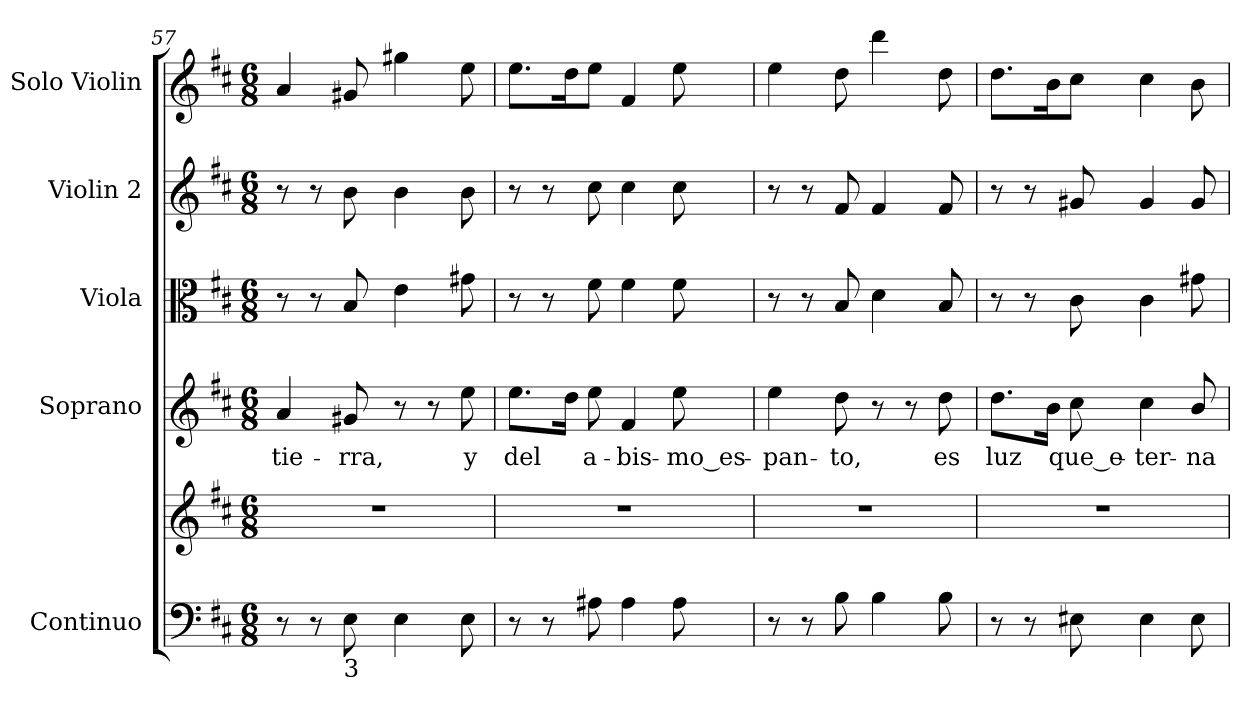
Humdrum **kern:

**kern	**kern	**kern	**text	**kern	**kern	**kern
*part5	*part5	*part4	*part4	*part3	*part2	*part1
*staff6	*staff5	*staff4	*staff4	*staff3	*staff2	*staff1
*I"Continuo	*	*I"Soprano	*	*I"Viola	*I"Violin 2	*I"Solo Violin
*I'Cont.	*	*I'S.	*	*I'Vla.	*I'Vln. 2	*I'Vln.
*clefF4	*clefG2	*clefG2	*	*clefC3	*clefG2	*clefG2
*k[f#c#]	*k[f#c#]	*k[f#c#]	*	*k[f#c#]	*k[f#c#]	*k[f#c#]
*D:	*D:	*D:	*	*D:	*D:	*D:
*M6/8	*M6/8	*M6/8	*	*M6/8	*M6/8	*M6/8
=57	=57	=57	=57	=57	=57	=57
!	!LO:N:vis=1	!	!	!	!	!
!	!	!	!LO:LY:b:color=#000000	!	!	!
8r	2.r	4ai/	tie-	8r	8r	4ai/
8r	.	.	.	8r	8r	.
!LO:TX:b:t=3	!	!	!	!	!	!
!	!	!	!LO:LY:b:color=#000000	!	!	!
8Ei\	.	8g#Xi/	-rra,	8Bi/	8bi\	8g#Xi/
4Ei\	.	8r	.	4ei\	4bi\	4gg#Xi\
.	.	8r	.	.	.	.
!	!	!	!LO:LY:b:color=#000000	!	!	!
8Ei\	.	8eei\	y	8g#Xi\	8bi\	8eei\
=58	=58	=58	=58	=58	=58	=58
!	!LO:N:vis=1	!	!	!	!	!
!	!	!	!LO:LY:b:color=#000000	!	!	!
8r	2.r	8.eei\L	del	8r	8r	8.eei\L
8r	.	.	.	8r	8r	.
.	.	16ddi\Jk	.	.	.	16ddi\k
!	!	!	!LO:LY:b:color=#000000	!	!	!
8A#Xi\	.	8eei\	a-	8f#i\	8cc#i\	8eei\J
!	!	!	!LO:LY:b:color=#000000	!	!	!
4A#i\	.	4f#i/	-bis-	4f#i\	4cc#i\	4f#i/
!	!	!	!LO:LY:b:color=#000000	!	!	!
8A#i\	.	8eei\	-mo_es-	8f#i\	8cc#i\	8eei\
!!LO:LB:g=z
=59	=59	=59	=59	=59	=59	=59
!	!LO:N:vis=1	!	!	!	!	!
!	!	!	!LO:LY:b:color=#000000	!	!	!
8r	2.r	4eei\	-pan-	8r	8r	4eei\
8r	.	.	.	8r	8r	.
!	!	!	!LO:LY:b:color=#000000	!	!	!
8Bi\	.	8ddi\	-to,	8Bi/	8f#i/	8ddi\
4Bi\	.	8r	.	4di\	4f#i/	4dddi\
.	.	8r	.	.	.	.
!	!	!	!LO:LY:b:color=#000000	!	!	!
8Bi\	.	8ddi\	es	8Bi/	8f#i/	8ddi\
=60	=60	=60	=60	=60	=60	=60
!	!LO:N:vis=1	!	!	!	!	!
!	!	!	!LO:LY:b:color=#000000	!	!	!
8r	2.r	8.ddi\L	luz	8r	8r	8.ddi\L
8r	.	.	.	8r	8r	.
.	.	16bi\Jk	.	.	.	16bi\k
!	!	!	!LO:LY:b:color=#000000	!	!	!
8E#Xi\	.	8cc#i\	que_e-	8c#i\	8g#Xi/	8cc#i\J
!	!	!	!LO:LY:b:color=#000000	!	!	!
4E#i\	.	4cc#i\	-ter-	4c#i\	4g#i/	4cc#i\
!	!	!	!LO:LY:b:color=#000000	!	!	!
8E#i\	.	8bi/	-na	8g#Xi\	8g#i/	8bi\
=	=	=	=	=	=	=
*-	*-	*-	*-	*-	*-	*-
